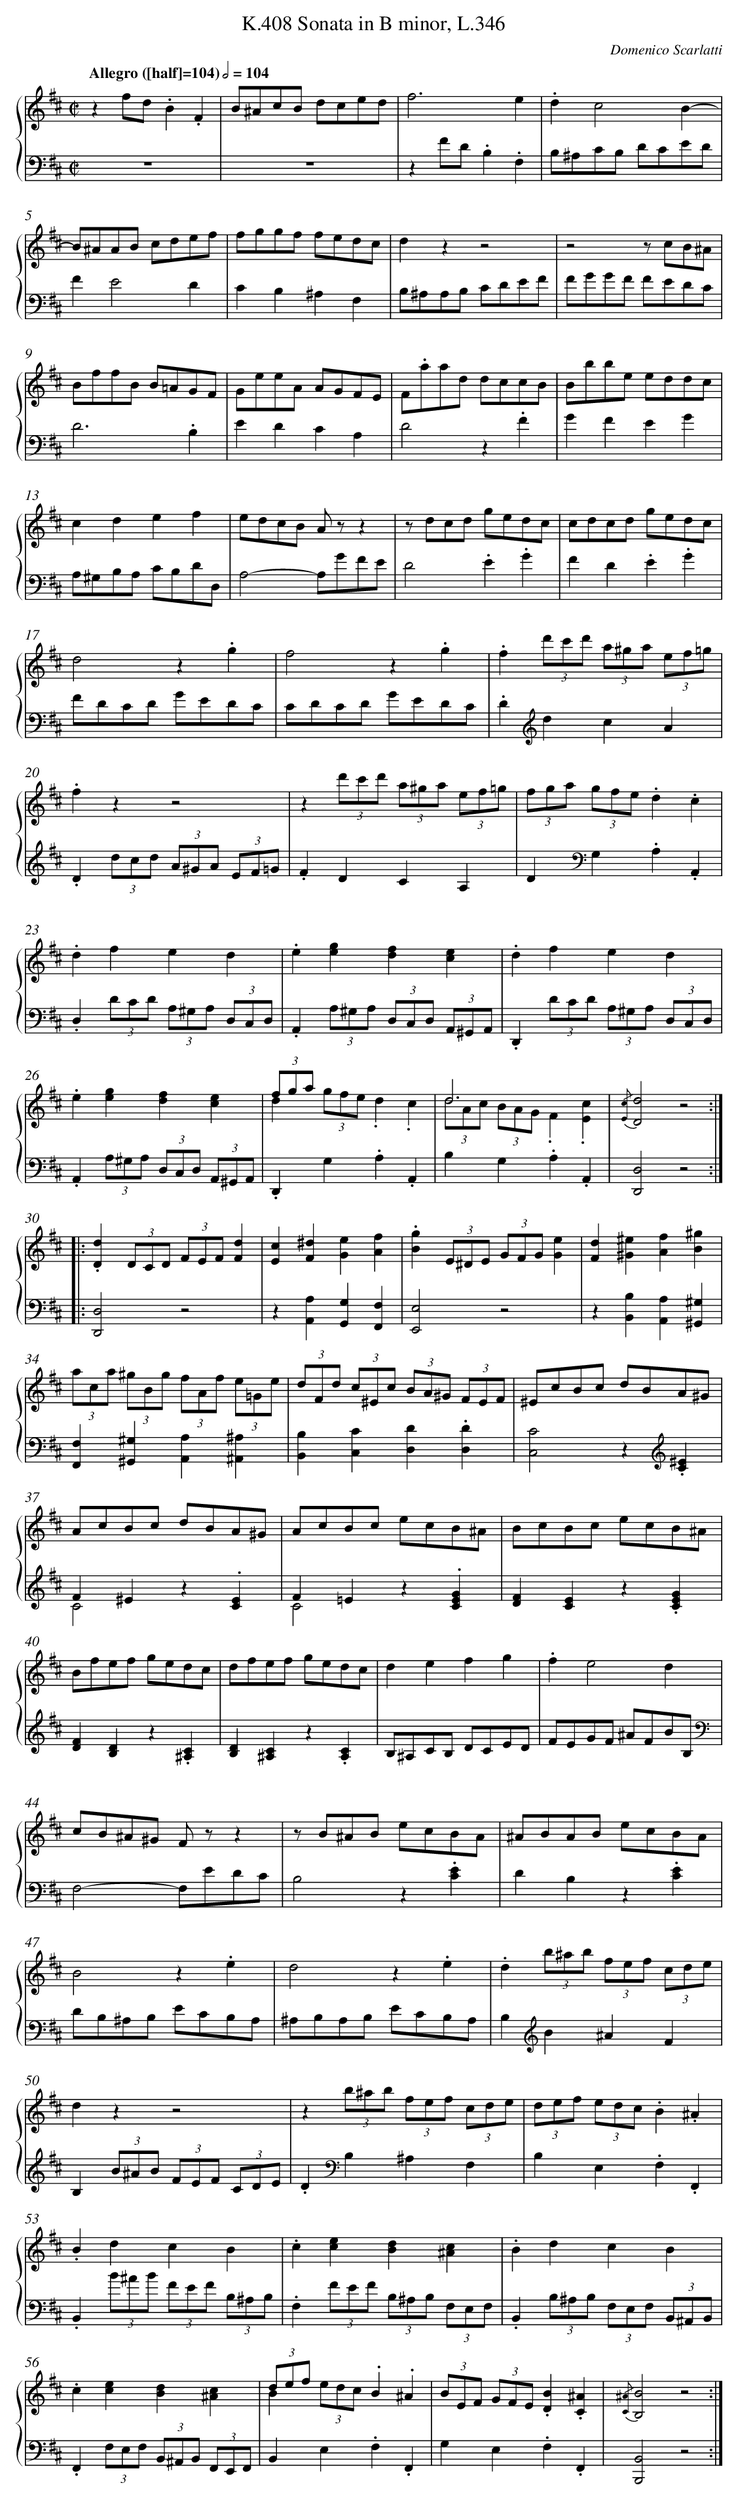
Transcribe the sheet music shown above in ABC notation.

X:1
T: Sonata in B minor, L.346, K.408
C: Domenico Scarlatti
L: 1/8
M: C|
Q: "Allegro ([half]=104)" 1/2=104
%%staves {1 2}
V: 1 clef=treble
V: 2 clef=bass
K: D
[V:1] z2fd.B2.F2 |
[V:2] z8 |
[V:1] B^AcB dced |
[V:2] z8 |
[V:1] f6e2 |
[V:2] z2FD.B,2.F,2 |
[V:1] .d2c4B2- |
[V:2] B,^A,CB, DCED |
[V:1] B^AAB cdef |
[V:2] F2E4D2 |
[V:1] fggf fedc |
[V:2] C2B,2^A,2F,2 |
[V:1] d2z2z4 |
[V:2] B,^A,A,B, CDEF |
[V:1] z4z cB^A |
[V:2] FGGF FEDC |
[V:1] BffB B=AGF |
[V:2] D6.B,2 |
[V:1] GeeA AGFE |
[V:2] E2D2C2A,2 |
[V:1] F.aad dccB |
[V:2] D4z2.F2 |
[V:1] Bbbe eddc |
[V:2] G2F2E2G2 |
[V:1] c2d2e2f2 |
[V:2] A,^G,B,A, CB,DD, |
[V:1] edcB A zz2 |
[V:2] A,4-A,GFE |
[V:1] z dcd gedc |
[V:2] D4.E2.G2 |
[V:1] cdcd gedc |
[V:2] F2D2.E2.G2 |
[V:1] d4z2.g2 |
[V:2] FDCD GEDC |
[V:1] f4z2.g2 |
[V:2] CDCD GEDC |
[V:1] .f2(3d'c'd' (3a^ga (3ef=g |
[V:2] .D2[K:clef=treble]d2c2A2 |
[V:1] .f2z2z4 |
[V:2] .D2(3dcd (3A^GA (3EF=G |
[V:1] z2(3d'c'd' (3a^ga (3ef=g |
[V:2] .F2D2C2A,2 |
[V:1] (3fga (3gfe.d2.c2 |
[V:2] D2[K:clef=bass]G,2.A,2.A,,2 |
[V:1] .d2f2e2d2 |
[V:2] .D,2(3DCD (3A,^G,A, (3D,C,D, |
[V:1] .e2[e2g2][d2f2][c2e2] |
[V:2] .A,,2(3A,^G,A, (3D,C,D, (3A,,^G,,A,, |
[V:1] .d2f2e2d2 |
[V:2] .D,,2(3DCD (3A,^G,A, (3D,C,D, |
[V:1] .e2[e2g2][d2f2][c2e2] |
[V:2] .A,,2(3A,^G,A, (3D,C,D, (3A,,^G,,A,, |
[V:1] (3fgax2x2x2 & d2(3gfe.d2.c2 |
[V:2] .D,,2G,2.A,2.A,,2 |
[V:1] d6x2 & (3dAc (3BAG.F2.[E2c2] |
[V:2] B,2G,2.A,2.A,,2 |
[V:1] {/[Ec]}[D4d4]z4 :|]|:
[V:2] [D,,4D,4]z4 :|]|:
[V:1] .[D2d2](3DCD (3FEF[F2d2] |
[V:2] [D,,4D,4]z4 |
[V:1] [E2c2][F2^d2][G2e2][A2f2] |
[V:2] z2[A,,2A,2][G,,2G,2][F,,2F,2] |
[V:1] .[B2g2](3E^DE (3GFG[G2e2] |
[V:2] [E,,4E,4]z4 |
[V:1] [F2d2][^G2^e2][A2f2][B2^g2] |
[V:2] z2[B,,2B,2][A,,2A,2][^G,,2^G,2] |
[V:1] (3aca (3^gBg (3fAf (3e=Ge |
[V:2] [F,,2F,2][^G,,2^G,2][A,,2A,2][^A,,2^A,2] |
[V:1] (3dFd (3c^Ec (3BA^G (3FEF |
[V:2] [B,,2B,2][C,2C2][D,2D2].[D,2D2] |
[V:1] ^EcBc dBA^G |
[V:2] [C,4C4]z2[K:clef=treble].[C2^E2] |
[V:1] AcBc dBA^G |
[V:2] F2^E2z2.[C2E2] & C4z2x2 |
[V:1] AcBc ecB^A |
[V:2] F2=E2z2.[C2E2G2] & C4z2x2 |
[V:1] BcBc ecB^A |
[V:2] [D2F2][C2E2]z2.[C2E2G2] |
[V:1] Bfef gedc |
[V:2] [D2F2][B,2D2]z2.[^A,2C2] |
[V:1] dfef gedc |
[V:2] [B,2D2][^A,2C2]z2.[A,2C2] |
[V:1] d2e2f2g2 |
[V:2] B,^A,CB, DCED |
[V:1] .f2e4d2 |
[V:2] FEGF ^AFBB,[K:clef=bass] |
[V:1] cB^A^G F zz2 |
[V:2] F,4-F,EDC |
[V:1] z B^AB ecBA |
[V:2] B,4z2.[C2E2] |
[V:1] ^ABAB ecBA |
[V:2] D2B,2z2.[C2E2] |
[V:1] B4z2.e2 |
[V:2] DB,^A,B, ECB,A, |
[V:1] d4z2.e2 |
[V:2] ^A,B,A,B, ECB,A, |
[V:1] .d2(3b^ab (3fef (3cde |
[V:2] B,2[K:clef=treble]B2^A2F2 |
[V:1] d2z2z4 |
[V:2] B,2(3B^AB (3FEF (3CDE |
[V:1] z2(3b^ab (3fef (3cde |
[V:2] .D2[K:clef=bass]B,2^A,2F,2 |
[V:1] (3def (3edc.B2.^A2 |
[V:2] B,2E,2.F,2.F,,2 |
[V:1] .B2d2c2B2 |
[V:2] .B,,2(3B^AB (3FEF (3B,^A,B, |
[V:1] .c2[c2e2][B2d2][^A2c2] |
[V:2] .F,2(3FEF (3B,^A,B, (3F,E,F, |
[V:1] .B2d2c2B2 |
[V:2] .B,,2(3B,^A,B, (3F,E,F, (3B,,^A,,B,, |
[V:1] .c2[c2e2][B2d2][^A2c2] |
[V:2] .F,,2(3F,E,F, (3B,,^A,,B,, (3F,,E,,F,, |
[V:1] (3defx2.B2.^A2 & B2(3edcx2x2 |
[V:2] B,,2E,2.F,2.F,,2 |
[V:1] (3BEF (3GFE.[D2B2].[C2^A2] |
[V:2] G,2E,2.F,2.F,,2 |
[V:1] {/[C^A]}[B,4B4]z4 :|]
[V:2] [B,,,4B,,4]z4 :|]
